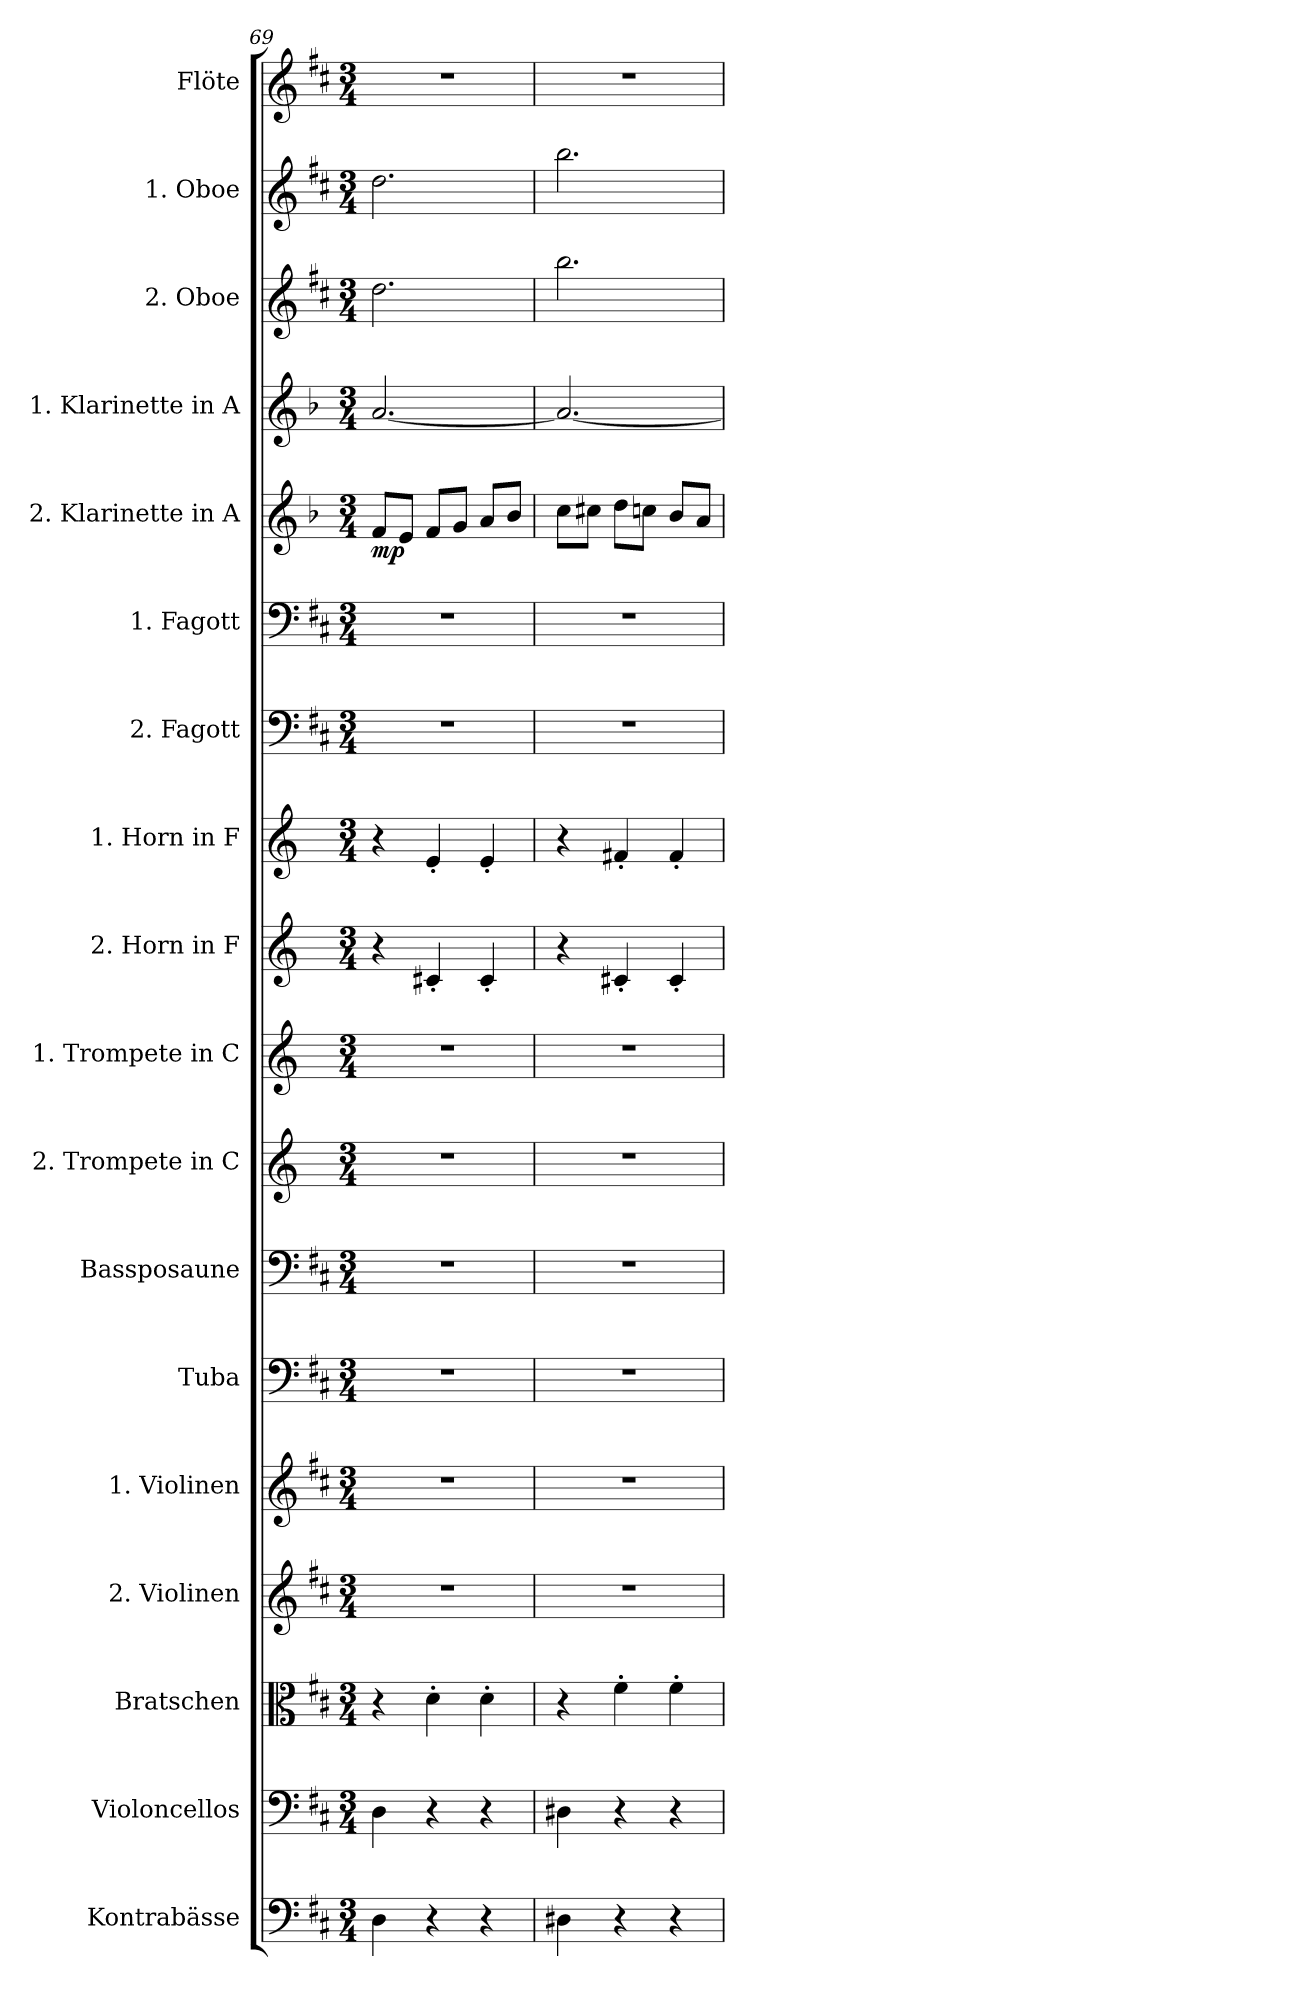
**kern	**kern	**kern	**kern	**kern	**kern	**kern	**kern	**kern	**kern	**kern	**kern	**kern	**kern	**dynam	**kern	**kern	**kern	**kern
*part18	*part17	*part16	*part15	*part14	*part13	*part12	*part11	*part10	*part9	*part8	*part7	*part6	*part5	*part5	*part4	*part3	*part2	*part1
*staff18	*staff17	*staff16	*staff15	*staff14	*staff13	*staff12	*staff11	*staff10	*staff9	*staff8	*staff7	*staff6	*staff5	*staff5	*staff4	*staff3	*staff2	*staff1
*I"Kontrabässe	*I"Violoncellos	*I"Bratschen	*I"2. Violinen	*I"1. Violinen	*I"Tuba	*I"Bassposaune	*I"2. Trompete in C	*I"1. Trompete in C	*I"2. Horn in F	*I"1. Horn in F	*I"2. Fagott	*I"1. Fagott	*I"2. Klarinette in A	*	*I"1. Klarinette in A	*I"2. Oboe	*I"1. Oboe	*I"Flöte
*I'Kbs.	*I'Vcs.	*I'Bran.	*I'2. Vln.	*I'1. Vln.	*I'Tba.	*I'B.psn.	*	*	*	*	*I'2. Fgt.	*I'1. Fgt.	*	*	*	*I'2. Ob.	*I'1. Ob.	*I'Fl.
*clefF4	*clefF4	*clefC3	*clefG2	*clefG2	*clefF4	*clefF4	*clefG2	*clefG2	*clefG2	*clefG2	*clefF4	*clefF4	*clefG2	*	*clefG2	*clefG2	*clefG2	*clefG2
*ITrd7c12	*	*	*	*	*	*	*	*	*ITrd4c7	*ITrd4c7	*	*	*ITrd2c3	*	*ITrd2c3	*	*	*
*k[f#c#]	*k[f#c#]	*k[f#c#]	*k[f#c#]	*k[f#c#]	*k[f#c#]	*k[f#c#]	*k[]	*k[]	*k[b-]	*k[b-]	*k[f#c#]	*k[f#c#]	*k[f#c#]	*	*k[f#c#]	*k[f#c#]	*k[f#c#]	*k[f#c#]
*M3/4	*M3/4	*M3/4	*M3/4	*M3/4	*M3/4	*M3/4	*M3/4	*M3/4	*M3/4	*M3/4	*M3/4	*M3/4	*M3/4	*	*M3/4	*M3/4	*M3/4	*M3/4
=69	=69	=69	=69	=69	=69	=69	=69	=69	=69	=69	=69	=69	=69	=69	=69	=69	=69	=69
!	!	!	!	!	!	!	!	!	!	!	!	!	!	!LO:DY:b	!	!	!	!
4DD\	4D\	4r	2.r	2.r	2.r	2.r	2.r	2.r	4r	4r	2.r	2.r	8d/L	mp	[2.f#/	2.dd\	2.dd\	2.r
.	.	.	.	.	.	.	.	.	.	.	.	.	8c#/J	.	.	.	.	.
4r	4r	4d'\	.	.	.	.	.	.	4F#X'/	4A'/	.	.	8d/L	.	.	.	.	.
.	.	.	.	.	.	.	.	.	.	.	.	.	8e/J	.	.	.	.	.
4r	4r	4d'\	.	.	.	.	.	.	4F#'/	4A'/	.	.	8f#/L	.	.	.	.	.
.	.	.	.	.	.	.	.	.	.	.	.	.	8g/J	.	.	.	.	.
=70	=70	=70	=70	=70	=70	=70	=70	=70	=70	=70	=70	=70	=70	=70	=70	=70	=70	=70
4DD#X\	4D#X\	4r	2.r	2.r	2.r	2.r	2.r	2.r	4r	4r	2.r	2.r	8a\L	.	2.f#/_	2.bb\	2.bb\	2.r
.	.	.	.	.	.	.	.	.	.	.	.	.	8a#X\J	.	.	.	.	.
4r	4r	4f#'\	.	.	.	.	.	.	4F#X'/	4Bn'/	.	.	8b\L	.	.	.	.	.
.	.	.	.	.	.	.	.	.	.	.	.	.	8an\J	.	.	.	.	.
4r	4r	4f#'\	.	.	.	.	.	.	4F#'/	4B'/	.	.	8g/L	.	.	.	.	.
.	.	.	.	.	.	.	.	.	.	.	.	.	8f#/J	.	.	.	.	.
=	=	=	=	=	=	=	=	=	=	=	=	=	=	=	=	=	=	=
*-	*-	*-	*-	*-	*-	*-	*-	*-	*-	*-	*-	*-	*-	*-	*-	*-	*-	*-
